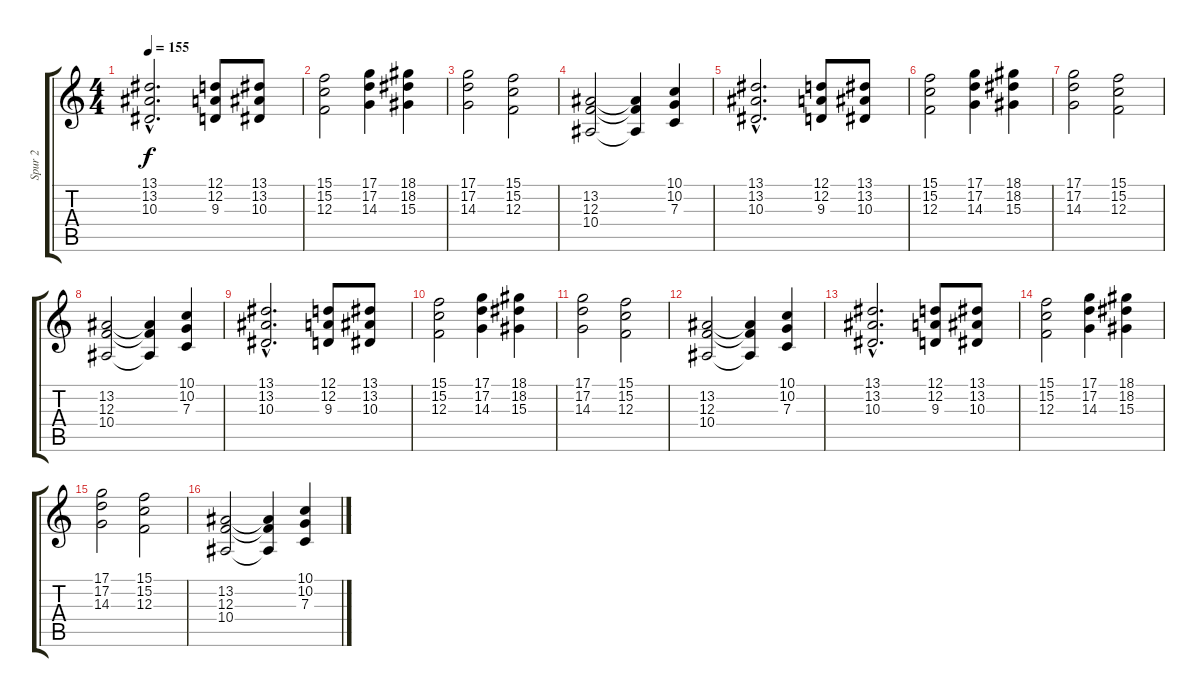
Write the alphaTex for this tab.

\track ("Spur 2" "Spur 2") {instrument stringensemble1}
\staff {score tabs}
\tuning (D4 A3 F3 C3 G2 D2) {hide}
\ts (4 4)
\tempo 155
\clef g2
\ks c
(13.1{hac} 13.2{hac} 10.3{hac}).2{d dy f} (12.1 12.2 9.3).8 (13.1 13.2 10.3).8 |
(15.1 15.2 12.3).2 (17.1 17.2 14.3).4 (18.1 18.2 15.3).4 |
(17.1 17.2 14.3).2 (15.1 15.2 12.3).2 |
(13.2 12.3 10.4).2 (13.2{t} 12.3{t} 10.4{t}).4 (10.1 10.2 7.3).4 |
(13.1{hac} 13.2{hac} 10.3{hac}).2{d} (12.1 12.2 9.3).8 (13.1 13.2 10.3).8 |
(15.1 15.2 12.3).2 (17.1 17.2 14.3).4 (18.1 18.2 15.3).4 |
(17.1 17.2 14.3).2 (15.1 15.2 12.3).2 |
(13.2 12.3 10.4).2{instrument fx7echoes} (13.2{t} 12.3{t} 10.4{t}).4 (10.1 10.2 7.3).4 |
(13.1{hac} 13.2{hac} 10.3{hac}).2{d} (12.1 12.2 9.3).8 (13.1 13.2 10.3).8 |
(15.1 15.2 12.3).2 (17.1 17.2 14.3).4 (18.1 18.2 15.3).4 |
(17.1 17.2 14.3).2 (15.1 15.2 12.3).2 |
(13.2 12.3 10.4).2 (13.2{t} 12.3{t} 10.4{t}).4 (10.1 10.2 7.3).4 |
(13.1{hac} 13.2{hac} 10.3{hac}).2{d} (12.1 12.2 9.3).8 (13.1 13.2 10.3).8 |
(15.1 15.2 12.3).2 (17.1 17.2 14.3).4 (18.1 18.2 15.3).4 |
(17.1 17.2 14.3).2 (15.1 15.2 12.3).2 |
(13.2 12.3 10.4).2{instrument stringensemble1} (13.2{t} 12.3{t} 10.4{t}).4 (10.1 10.2 7.3).4
